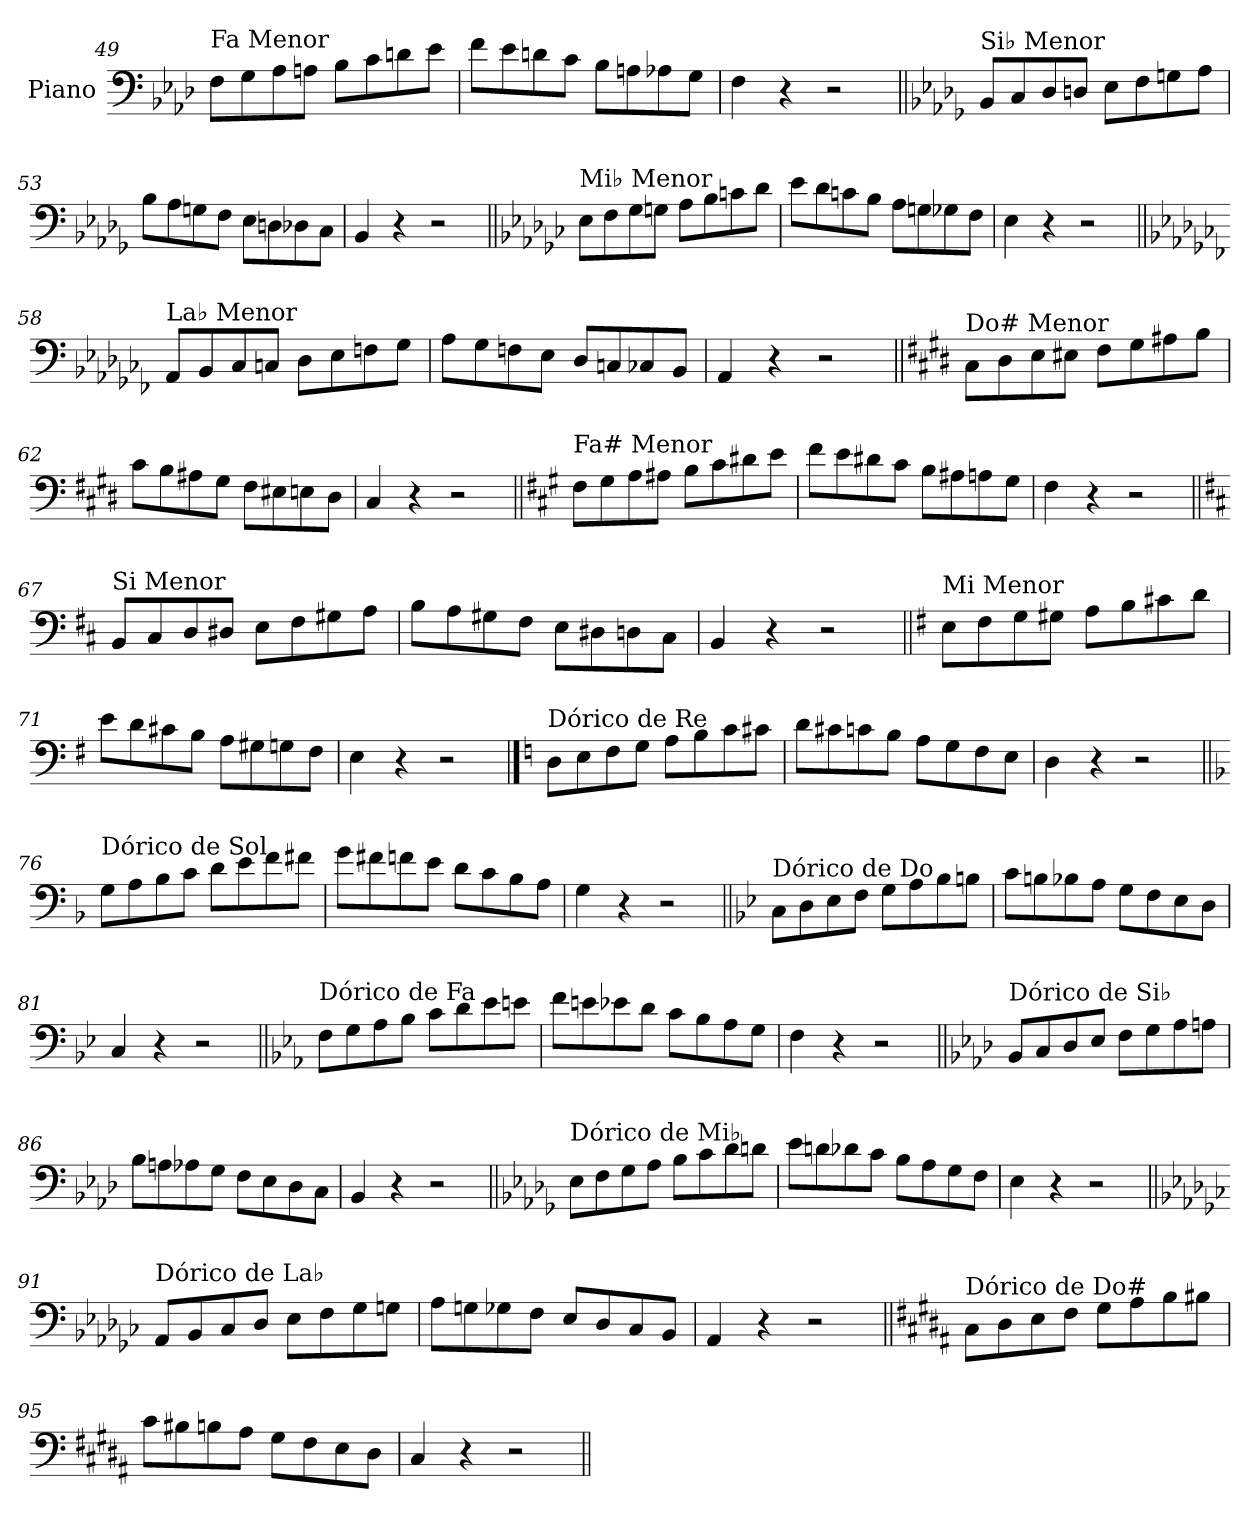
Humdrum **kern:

**kern
*part1
*staff1
*I"Piano
*I'Pno.
!!LO:LB:g=z
*clefF4
*k[b-e-a-d-]
=49
!LO:TX:a:t=Fa Menor
8F\L
8G\
8A-\
8An\J
8B-\L
8c\
8dn\
8e-\J
=50
8f\L
8e-\
8dn\
8c\J
8B-\L
8An\
8A-X\
8G\J
=51
4F\
4r
2r
=52||
*k[b-e-a-d-g-]
!LO:TX:a:t=Si♭ Menor
8BB-/L
8C/
8D-/
8Dn/J
8E-\L
8F\
8Gn\
8A-\J
=53
8B-\L
8A-\
8Gn\
8F\J
8E-\L
8Dn\
8D-X\
8C\J
=54
4BB-/
4r
2r
!!LO:LB:g=z
=55||
*k[b-e-a-d-g-c-]
!LO:TX:a:t=Mi♭ Menor
8E-\L
8F\
8G-\
8Gn\J
8A-\L
8B-\
8cn\
8d-\J
=56
8e-\L
8d-\
8cn\
8B-\J
8A-\L
8Gn\
8G-X\
8F\J
=57
4E-\
4r
2r
=58||
*k[b-e-a-d-g-c-f-]
!LO:TX:a:t=La♭ Menor
8AA-/L
8BB-/
8C-/
8Cn/J
8D-\L
8E-\
8Fn\
8G-\J
=59
8A-\L
8G-\
8Fn\
8E-\J
8D-/L
8Cn/
8C-X/
8BB-/J
=60
4AA-/
4r
2r
!!LO:LB:g=z
=61||
*k[f#c#g#d#]
!LO:TX:a:t=Do# Menor
8C#\L
8D#\
8E\
8E#X\J
8F#\L
8G#\
8A#X\
8B\J
=62
8c#\L
8B\
8A#X\
8G#\J
8F#\L
8E#X\
8En\
8D#\J
=63
4C#/
4r
2r
=64||
*k[f#c#g#]
!LO:TX:a:t=Fa# Menor
8F#\L
8G#\
8A\
8A#X\J
8B\L
8c#\
8d#X\
8e\J
=65
8f#\L
8e\
8d#X\
8c#\J
8B\L
8A#X\
8An\
8G#\J
=66
4F#\
4r
2r
!!LO:LB:g=z
=67||
*k[f#c#]
!LO:TX:a:t=Si Menor
8BB/L
8C#/
8D/
8D#X/J
8E\L
8F#\
8G#X\
8A\J
=68
8B\L
8A\
8G#X\
8F#\J
8E\L
8D#X\
8Dn\
8C#\J
=69
4BB/
4r
2r
=70||
*k[f#]
!LO:TX:a:t=Mi Menor
8E\L
8F#\
8G\
8G#X\J
8A\L
8B\
8c#X\
8d\J
=71
8e\L
8d\
8c#X\
8B\J
8A\L
8G#X\
8Gn\
8F#\J
=72
4E\
4r
2r
!!LO:PB:g=z
==73
*k[]
!LO:TX:a:t=Dórico de Re
8D\L
8E\
8F\
8G\J
8A\L
8B\
8c\
8c#X\J
=74
8d\L
8c#X\
8cn\
8B\J
8A\L
8G\
8F\
8E\J
=75
4D\
4r
2r
=76||
*k[b-]
!LO:TX:a:t=Dórico de Sol
8G\L
8A\
8B-\
8c\J
8d\L
8e\
8f\
8f#X\J
=77
8g\L
8f#X\
8fn\
8e\J
8d\L
8c\
8B-\
8A\J
=78
4G\
4r
2r
!!LO:LB:g=z
=79||
*k[b-e-]
!LO:TX:a:t=Dórico de Do
8C\L
8D\
8E-\
8F\J
8G\L
8A\
8B-\
8Bn\J
=80
8c\L
8Bn\
8B-X\
8A\J
8G\L
8F\
8E-\
8D\J
=81
4C/
4r
2r
=82||
*k[b-e-a-]
!LO:TX:a:t=Dórico de Fa
8F\L
8G\
8A-\
8B-\J
8c\L
8d\
8e-\
8en\J
=83
8f\L
8en\
8e-X\
8d\J
8c\L
8B-\
8A-\
8G\J
=84
4F\
4r
2r
!!LO:LB:g=z
=85||
*k[b-e-a-d-]
!LO:TX:a:t=Dórico de Si♭
8BB-/L
8C/
8D-/
8E-/J
8F\L
8G\
8A-\
8An\J
=86
8B-\L
8An\
8A-X\
8G\J
8F\L
8E-\
8D-\
8C\J
=87
4BB-/
4r
2r
=88||
*k[b-e-a-d-g-]
!LO:TX:a:t=Dórico de Mi♭
8E-\L
8F\
8G-\
8A-\J
8B-\L
8c\
8d-\
8dn\J
=89
8e-\L
8dn\
8d-X\
8c\J
8B-\L
8A-\
8G-\
8F\J
=90
4E-\
4r
2r
!!LO:LB:g=z
=91||
*k[b-e-a-d-g-c-]
!LO:TX:a:t=Dórico de La♭
8AA-/L
8BB-/
8C-/
8D-/J
8E-\L
8F\
8G-\
8Gn\J
=92
8A-\L
8Gn\
8G-X\
8F\J
8E-/L
8D-/
8C-/
8BB-/J
=93
4AA-/
4r
2r
=94||
*k[f#c#g#d#a#]
!LO:TX:a:t=Dórico de Do#
8C#\L
8D#\
8E\
8F#\J
8G#\L
8A#\
8B\
8B#X\J
=95
8c#\L
8B#X\
8Bn\
8A#\J
8G#\L
8F#\
8E\
8D#\J
=96
4C#/
4r
2r
=||
*-
